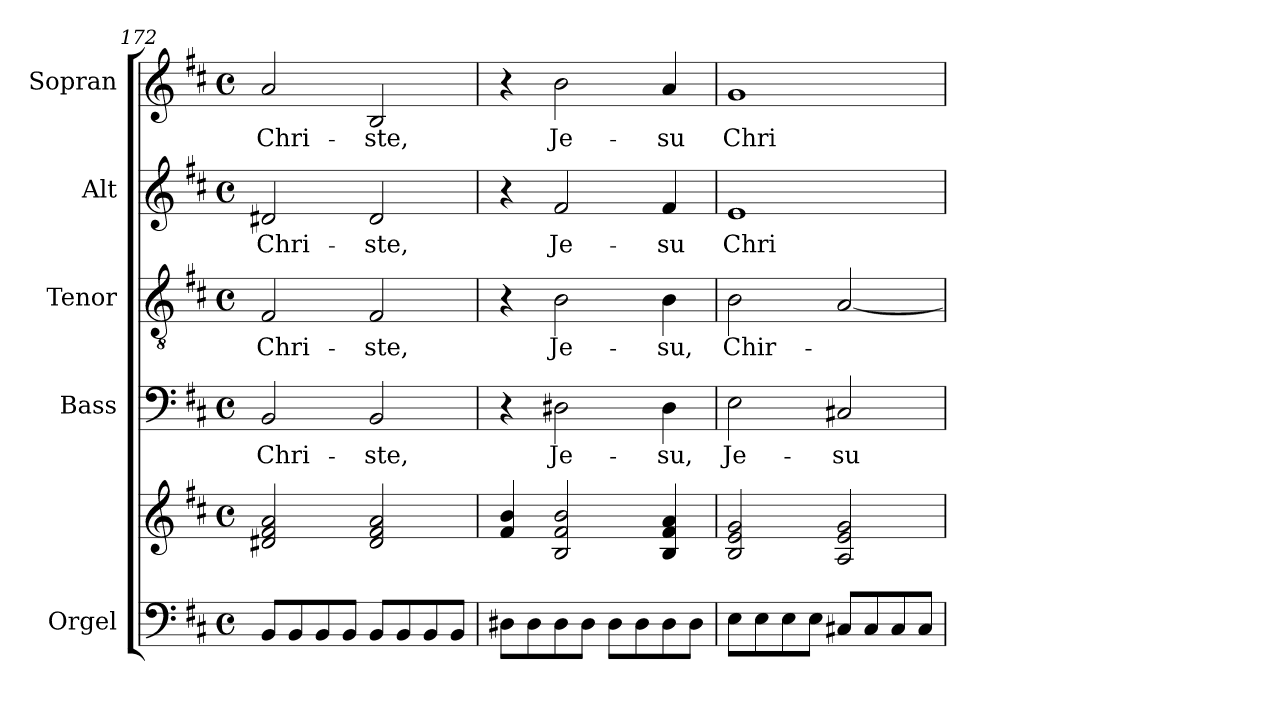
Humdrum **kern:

**kern	**kern	**kern	**text	**kern	**text	**kern	**text	**kern	**text
*part5	*part5	*part4	*part4	*part3	*part3	*part2	*part2	*part1	*part1
*staff6	*staff5	*staff4	*staff4	*staff3	*staff3	*staff2	*staff2	*staff1	*staff1
*I"Orgel	*	*I"Bass	*	*I"Tenor	*	*I"Alt	*	*I"Sopran	*
*I'Org.	*	*I'B.	*	*I'T.	*	*I'A.	*	*I'S.	*
*clefF4	*clefG2	*clefF4	*	*clefGv2	*	*clefG2	*	*clefG2	*
*k[f#c#]	*k[f#c#]	*k[f#c#]	*	*k[f#c#]	*	*k[f#c#]	*	*k[f#c#]	*
*D:	*D:	*D:	*	*D:	*	*D:	*	*D:	*
*M4/4	*M4/4	*M4/4	*	*M4/4	*	*M4/4	*	*M4/4	*
*met(c)	*met(c)	*met(c)	*	*met(c)	*	*met(c)	*	*met(c)	*
=172	=172	=172	=172	=172	=172	=172	=172	=172	=172
!	!	!	!LO:LY:b	!	!LO:LY:b	!	!LO:LY:b	!	!LO:LY:b
8BB/L	2d#X/ 2f#/ 2a/	2BB/	Chri-	2F#/	Chri-	2d#X/	Chri-	2a/	Chri-
8BB/	.	.	.	.	.	.	.	.	.
8BB/	.	.	.	.	.	.	.	.	.
8BB/J	.	.	.	.	.	.	.	.	.
!	!	!	!LO:LY:b	!	!LO:LY:b	!	!LO:LY:b	!	!LO:LY:b
8BB/L	2d#/ 2f#/ 2a/	2BB/	-ste,	2F#/	-ste,	2d#/	-ste,	2B/	-ste,
8BB/	.	.	.	.	.	.	.	.	.
8BB/	.	.	.	.	.	.	.	.	.
8BB/J	.	.	.	.	.	.	.	.	.
=173	=173	=173	=173	=173	=173	=173	=173	=173	=173
8D#X\L	4f#/ 4b/	4r	.	4r	.	4r	.	4r	.
8D#\	.	.	.	.	.	.	.	.	.
!	!	!	!LO:LY:b	!	!LO:LY:b	!	!LO:LY:b	!	!LO:LY:b
8D#\	2B/ 2f#/ 2b/	2D#X\	Je-	2B\	Je-	2f#/	Je-	2b\	Je-
8D#\J	.	.	.	.	.	.	.	.	.
8D#\L	.	.	.	.	.	.	.	.	.
8D#\	.	.	.	.	.	.	.	.	.
!	!	!	!LO:LY:b	!	!LO:LY:b	!	!LO:LY:b	!	!LO:LY:b
8D#\	4B/ 4f#/ 4a/	4D#\	-su,	4B\	-su,	4f#/	-su	4a/	-su
8D#\J	.	.	.	.	.	.	.	.	.
!!LO:LB:g=z
=174	=174	=174	=174	=174	=174	=174	=174	=174	=174
!	!	!	!LO:LY:b	!	!LO:LY:b	!	!LO:LY:b	!	!LO:LY:b
8E\L	2B/ 2e/ 2g/	2E\	Je-	2B\	Chir-	1e	Chri-	1g	Chri-
8E\	.	.	.	.	.	.	.	.	.
8E\	.	.	.	.	.	.	.	.	.
8E\J	.	.	.	.	.	.	.	.	.
!	!	!	!LO:LY:b	!	!	!	!	!	!
8C#X/L	2A/ 2e/ 2g/	2C#X/	-su	[2A/	.	.	.	.	.
8C#/	.	.	.	.	.	.	.	.	.
8C#/	.	.	.	.	.	.	.	.	.
8C#/J	.	.	.	.	.	.	.	.	.
=	=	=	=	=	=	=	=	=	=
*-	*-	*-	*-	*-	*-	*-	*-	*-	*-
